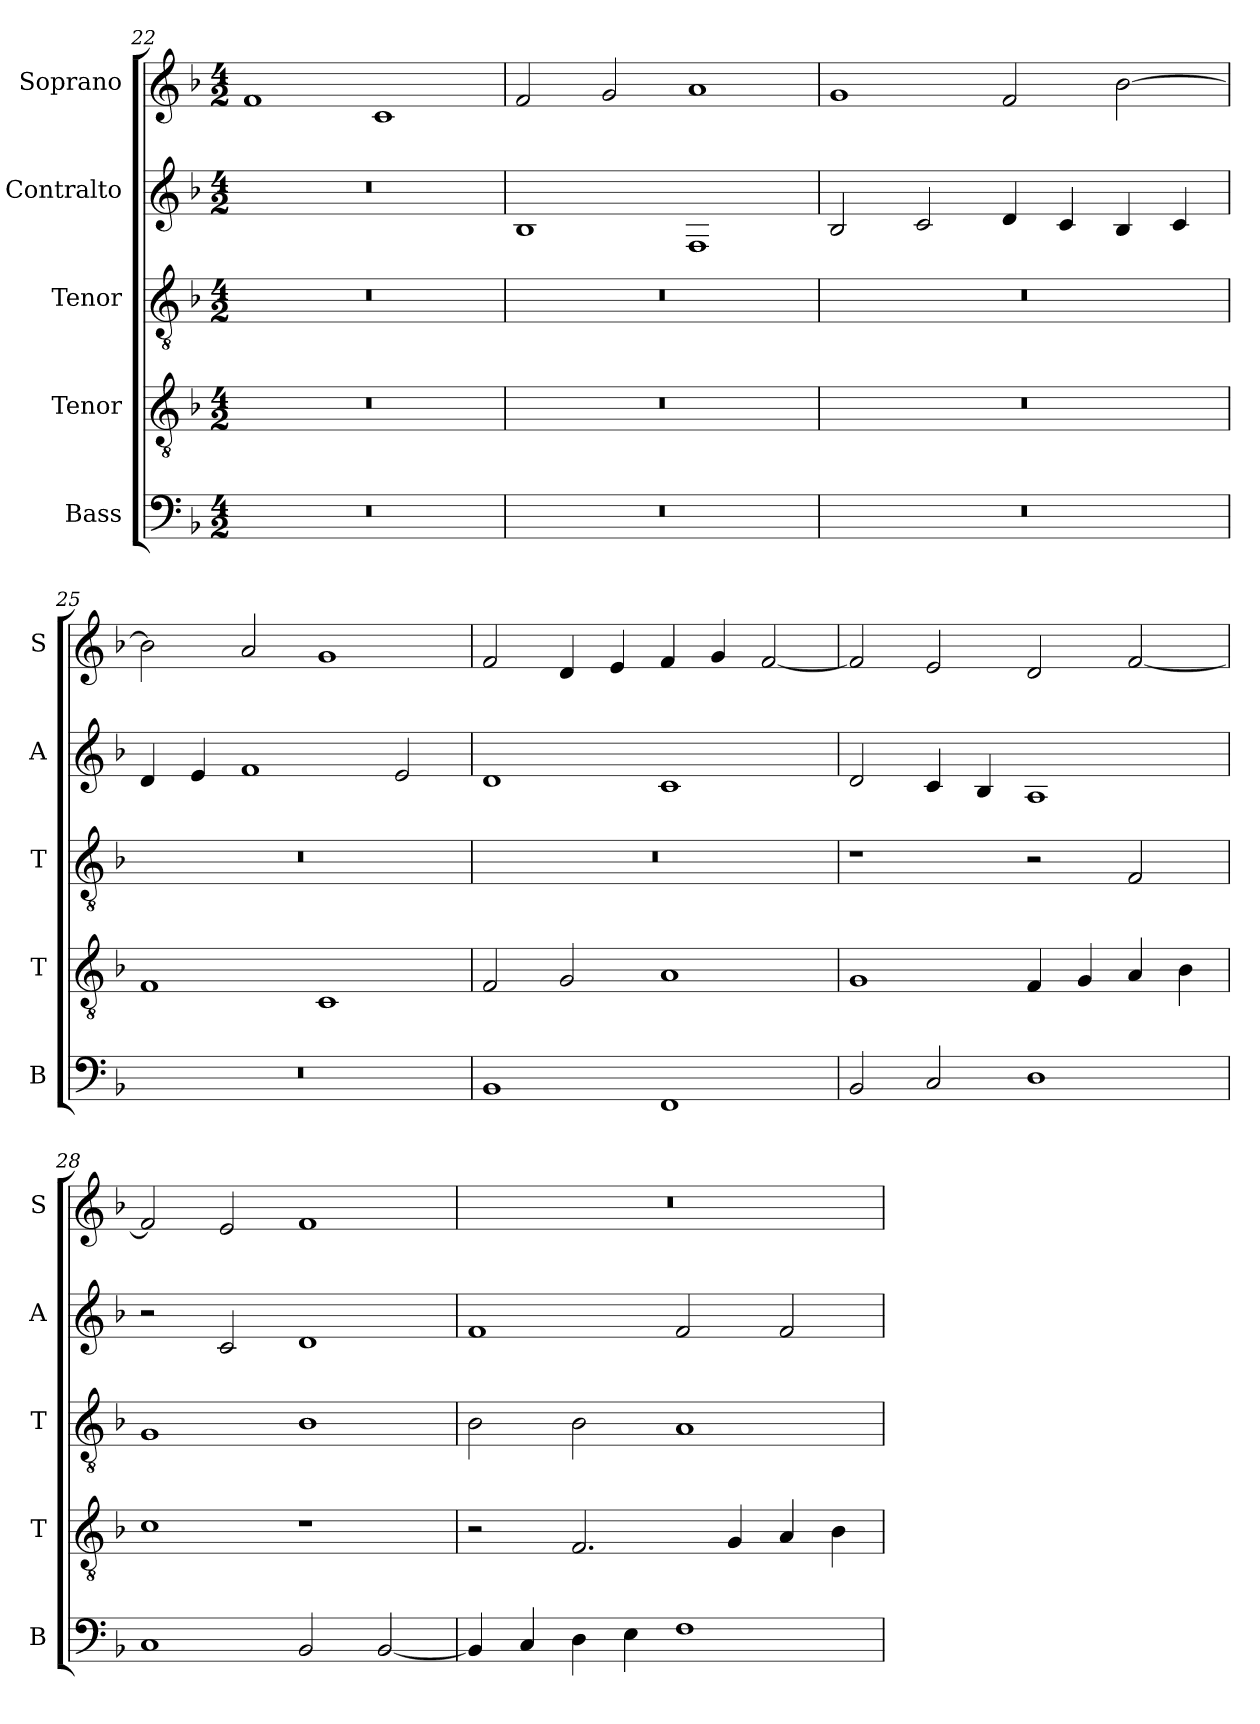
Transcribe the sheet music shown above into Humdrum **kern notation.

**kern	**kern	**kern	**kern	**kern
*part5	*part4	*part3	*part2	*part1
*staff5	*staff4	*staff3	*staff2	*staff1
*I"Bass	*I"Tenor	*I"Tenor	*I"Contralto	*I"Soprano
*I'B	*I'T	*I'T	*I'A	*I'S
*clefF4	*clefGv2	*clefGv2	*clefG2	*clefG2
*k[b-]	*k[b-]	*k[b-]	*k[b-]	*k[b-]
*F:ion	*F:ion	*F:ion	*F:ion	*F:ion
*M4/2	*M4/2	*M4/2	*M4/2	*M4/2
=22	=22	=22	=22	=22
0r	0r	0r	0r	1f
.	.	.	.	1c
=23	=23	=23	=23	=23
0r	0r	0r	1B-	2f
.	.	.	.	2g
.	.	.	1F	1a
=24	=24	=24	=24	=24
0r	0r	0r	2B-	1g
.	.	.	2c	.
.	.	.	4d	2f
.	.	.	4c	.
.	.	.	4B-	[2b-
.	.	.	4c	.
=25	=25	=25	=25	=25
0r	1F	0r	4d	2b-]
.	.	.	4e	.
.	.	.	1f	2a
.	1C	.	.	1g
.	.	.	2e	.
=26	=26	=26	=26	=26
1BB-	2F	0r	1d	2f
.	2G	.	.	4d
.	.	.	.	4e
1FF	1A	.	1c	4f
.	.	.	.	4g
.	.	.	.	[2f
=27	=27	=27	=27	=27
2BB-	1G	1r	2d	2f]
2C	.	.	4c	2e
.	.	.	4B-	.
1D	4F	2r	1A	2d
.	4G	.	.	.
.	4A	2F	.	[2f
.	4B-	.	.	.
=28	=28	=28	=28	=28
1C	1c	1G	2r	2f]
.	.	.	2c	2e
2BB-	1r	1B-	1d	1f
[2BB-	.	.	.	.
=29	=29	=29	=29	=29
4BB-]	2r	2B-	1f	0r
4C	.	.	.	.
4D	2.F	2B-	.	.
4E	.	.	.	.
1F	.	1A	2f	.
.	4G	.	.	.
.	4A	.	2f	.
.	4B-	.	.	.
=	=	=	=	=
*-	*-	*-	*-	*-
